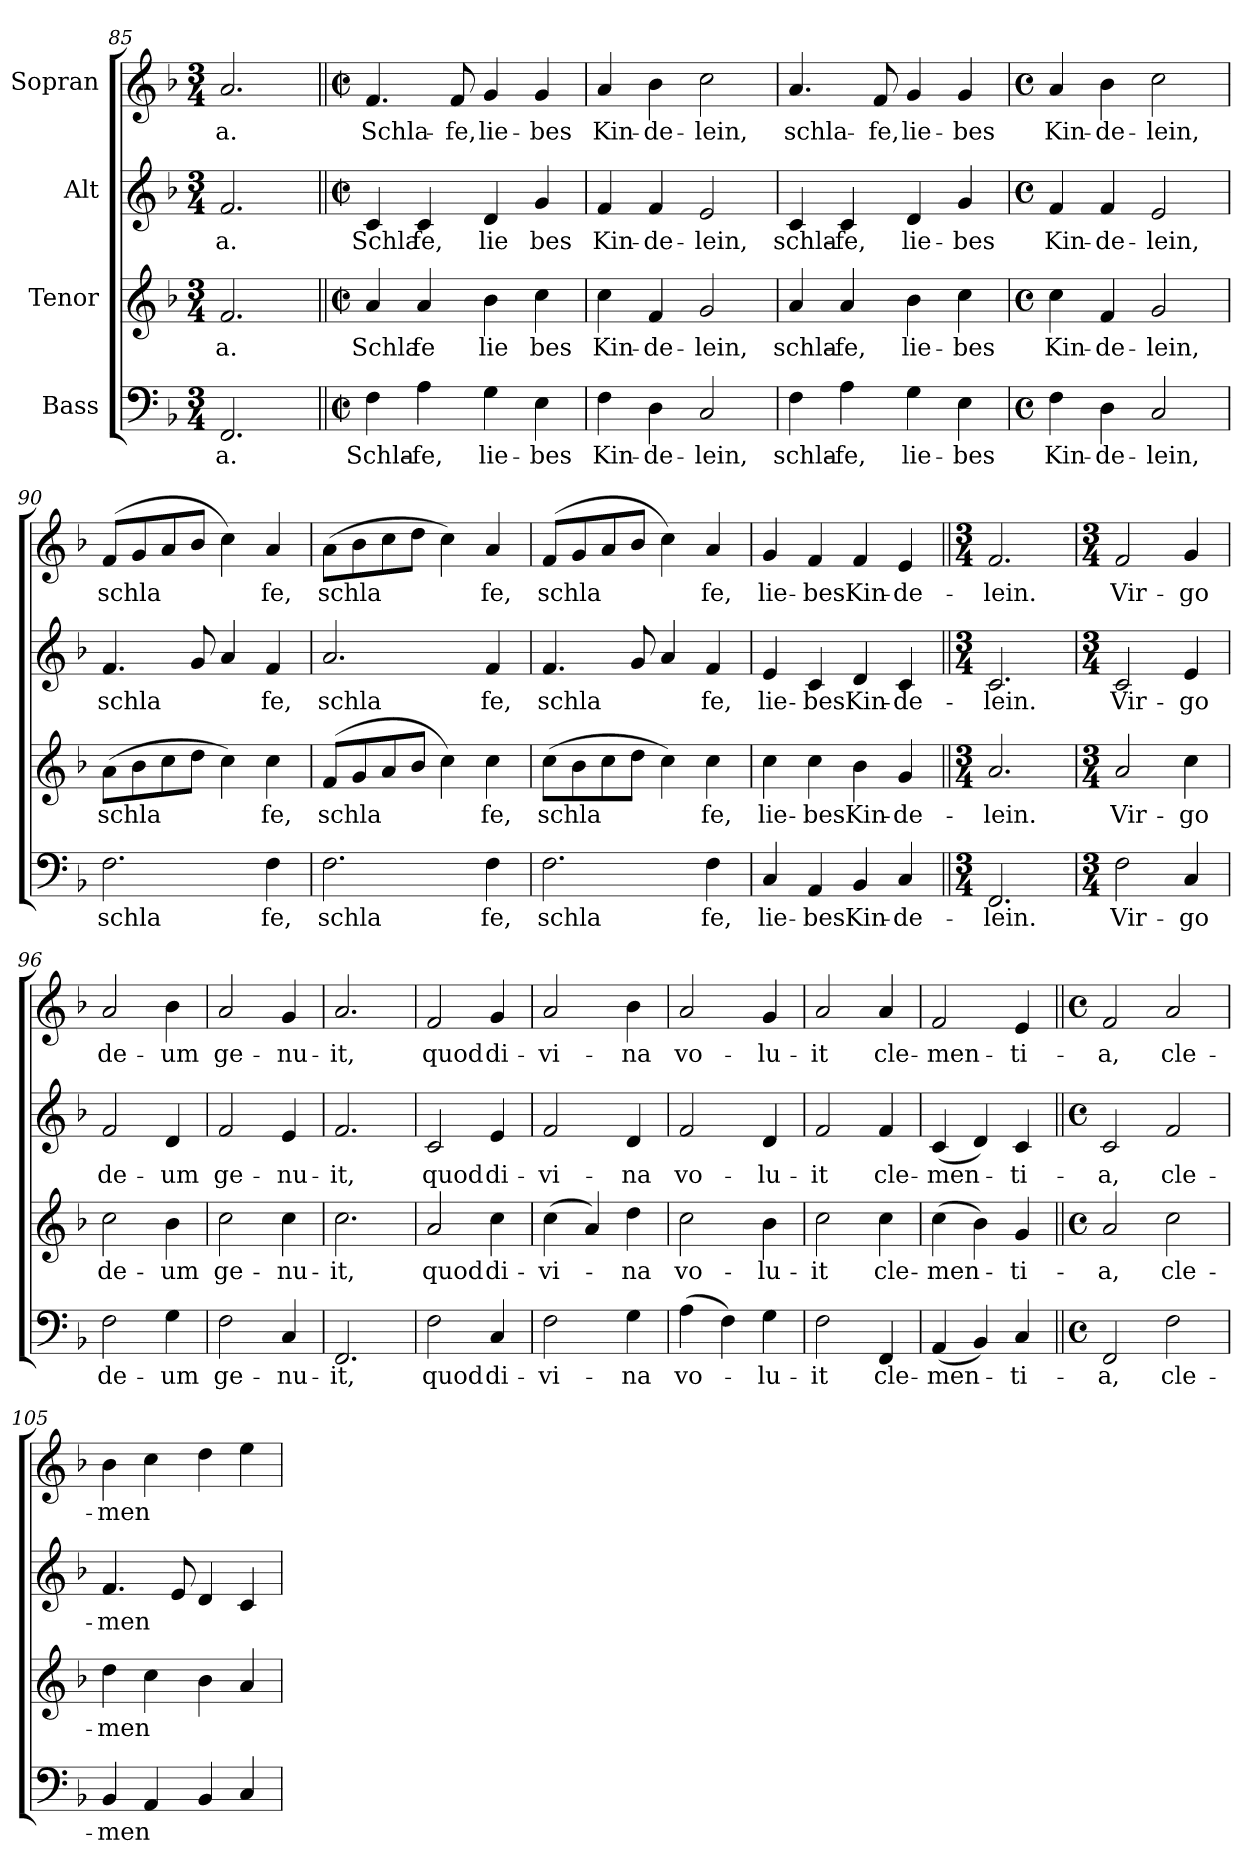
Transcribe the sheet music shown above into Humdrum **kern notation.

**kern	**text	**kern	**text	**kern	**text	**kern	**text
*part4	*part4	*part3	*part3	*part2	*part2	*part1	*part1
*staff4	*staff4	*staff3	*staff3	*staff2	*staff2	*staff1	*staff1
*I"Bass	*	*I"Tenor	*	*I"Alt	*	*I"Sopran	*
*clefF4	*	*clefG2	*	*clefG2	*	*clefG2	*
*k[b-]	*	*k[b-]	*	*k[b-]	*	*k[b-]	*
*F:	*	*F:	*	*F:	*	*F:	*
*M3/4	*	*M3/4	*	*M3/4	*	*M3/4	*
=85	=85	=85	=85	=85	=85	=85	=85
!	!LO:LY:b	!	!LO:LY:b	!	!LO:LY:b	!	!LO:LY:b
2.FF	-a.	2.f	a.	2.f	a.	2.a	-a.
=86||	=86||	=86||	=86||	=86||	=86||	=86||	=86||
*M2/2	*	*M2/2	*	*M2/2	*	*M2/2	*
*met(c|)	*	*met(c|)	*	*met(c|)	*	*met(c|)	*
!	!LO:LY:b	!	!LO:LY:b	!	!LO:LY:b	!	!LO:LY:b
4F	Schla-	4a	Schla	4c	Schla	4.f	Schla-
!	!LO:LY:b	!	!LO:LY:b	!	!LO:LY:b	!	!
4A	-fe,	4a	fe	4c	fe,	.	.
!	!	!	!	!	!	!	!LO:LY:b
.	.	.	.	.	.	8f	-fe,
!	!LO:LY:b	!	!LO:LY:b	!	!LO:LY:b	!	!LO:LY:b
4G	lie-	4b-	lie	4d	lie	4g	lie-
!	!LO:LY:b	!	!LO:LY:b	!	!LO:LY:b	!	!LO:LY:b
4E	-bes	4cc	bes	4g	bes	4g	-bes
=87	=87	=87	=87	=87	=87	=87	=87
!	!LO:LY:b	!	!LO:LY:b	!	!LO:LY:b	!	!LO:LY:b
4F	Kin-	4cc	Kin-	4f	Kin-	4a	Kin-
!	!LO:LY:b	!	!LO:LY:b	!	!LO:LY:b	!	!LO:LY:b
4D	-de-	4f	-de-	4f	-de-	4b-	-de-
!	!LO:LY:b	!	!LO:LY:b	!	!LO:LY:b	!	!LO:LY:b
2C	-lein,	2g	-lein,	2e	-lein,	2cc	-lein,
=88	=88	=88	=88	=88	=88	=88	=88
!	!LO:LY:b	!	!LO:LY:b	!	!LO:LY:b	!	!LO:LY:b
4F	schla-	4a	schla-	4c	schla-	4.a	schla-
!	!LO:LY:b	!	!LO:LY:b	!	!LO:LY:b	!	!
4A	-fe,	4a	-fe,	4c	-fe,	.	.
!	!	!	!	!	!	!	!LO:LY:b
.	.	.	.	.	.	8f	-fe,
!	!LO:LY:b	!	!LO:LY:b	!	!LO:LY:b	!	!LO:LY:b
4G	lie-	4b-	lie-	4d	lie-	4g	lie-
!	!LO:LY:b	!	!LO:LY:b	!	!LO:LY:b	!	!LO:LY:b
4E	-bes	4cc	-bes	4g	-bes	4g	-bes
!!LO:LB:g=z
=89	=89	=89	=89	=89	=89	=89	=89
*M4/4	*	*M4/4	*	*M4/4	*	*M4/4	*
*met(c)	*	*met(c)	*	*met(c)	*	*met(c)	*
!	!LO:LY:b	!	!LO:LY:b	!	!LO:LY:b	!	!LO:LY:b
4F	Kin-	4cc	Kin-	4f	Kin-	4a	Kin-
!	!LO:LY:b	!	!LO:LY:b	!	!LO:LY:b	!	!LO:LY:b
4D	-de-	4f	-de-	4f	-de-	4b-	-de-
!	!LO:LY:b	!	!LO:LY:b	!	!LO:LY:b	!	!LO:LY:b
2C	-lein,	2g	-lein,	2e	-lein,	2cc	-lein,
=90	=90	=90	=90	=90	=90	=90	=90
!	!LO:LY:b	!	!LO:LY:b	!	!LO:LY:b	!	!LO:LY:b
2.F	schla	(>8aL	schla	4.f	schla	(<8fL	schla
.	.	8b-	.	.	.	8g	.
.	.	8cc	.	.	.	8a	.
.	.	8ddJ	.	8g	.	8b-J	.
.	.	4cc)	.	4a	.	4cc)	.
!	!LO:LY:b	!	!LO:LY:b	!	!LO:LY:b	!	!LO:LY:b
4F	fe,	4cc	fe,	4f	fe,	4a	fe,
=91	=91	=91	=91	=91	=91	=91	=91
!	!LO:LY:b	!	!LO:LY:b	!	!LO:LY:b	!	!LO:LY:b
2.F	schla	(<8fL	schla	2.a	schla	(>8aL	schla
.	.	8g	.	.	.	8b-	.
.	.	8a	.	.	.	8cc	.
.	.	8b-J	.	.	.	8ddJ	.
.	.	4cc)	.	.	.	4cc)	.
!	!LO:LY:b	!	!LO:LY:b	!	!LO:LY:b	!	!LO:LY:b
4F	fe,	4cc	fe,	4f	fe,	4a	fe,
=92	=92	=92	=92	=92	=92	=92	=92
!	!LO:LY:b	!	!LO:LY:b	!	!LO:LY:b	!	!LO:LY:b
2.F	schla	(>8ccL	schla	4.f	schla	(<8fL	schla
.	.	8b-	.	.	.	8g	.
.	.	8cc	.	.	.	8a	.
.	.	8ddJ	.	8g	.	8b-J	.
.	.	4cc)	.	4a	.	4cc)	.
!	!LO:LY:b	!	!LO:LY:b	!	!LO:LY:b	!	!LO:LY:b
4F	fe,	4cc	fe,	4f	fe,	4a	fe,
=93	=93	=93	=93	=93	=93	=93	=93
!	!LO:LY:b	!	!LO:LY:b	!	!LO:LY:b	!	!LO:LY:b
4C	lie-	4cc	lie-	4e	lie-	4g	lie-
!	!LO:LY:b	!	!LO:LY:b	!	!LO:LY:b	!	!LO:LY:b
4AA	-bes	4cc	-bes	4c	-bes	4f	-bes
!	!LO:LY:b	!	!LO:LY:b	!	!LO:LY:b	!	!LO:LY:b
4BB-	Kin-	4b-	Kin-	4d	Kin-	4f	Kin-
!	!LO:LY:b	!	!LO:LY:b	!	!LO:LY:b	!	!LO:LY:b
4C	-de-	4g	-de-	4c	-de-	4e	-de-
=94||	=94||	=94||	=94||	=94||	=94||	=94||	=94||
*M3/4	*	*M3/4	*	*M3/4	*	*M3/4	*
!	!LO:LY:b	!	!LO:LY:b	!	!LO:LY:b	!	!LO:LY:b
2.FF	-lein.	2.a	-lein.	2.c	-lein.	2.f	-lein.
!!LO:LB:g=z
=95	=95	=95	=95	=95	=95	=95	=95
*M3/4	*	*M3/4	*	*M3/4	*	*M3/4	*
!	!LO:LY:b	!	!LO:LY:b	!	!LO:LY:b	!	!LO:LY:b
2F	Vir-	2a	Vir-	2c	Vir-	2f	Vir-
!	!LO:LY:b	!	!LO:LY:b	!	!LO:LY:b	!	!LO:LY:b
4C	-go	4cc	-go	4e	-go	4g	-go
=96	=96	=96	=96	=96	=96	=96	=96
!	!LO:LY:b	!	!LO:LY:b	!	!LO:LY:b	!	!LO:LY:b
2F	de-	2cc	de-	2f	de-	2a	de-
!	!LO:LY:b	!	!LO:LY:b	!	!LO:LY:b	!	!LO:LY:b
4G	-um	4b-	-um	4d	-um	4b-	-um
=97	=97	=97	=97	=97	=97	=97	=97
!	!LO:LY:b	!	!LO:LY:b	!	!LO:LY:b	!	!LO:LY:b
2F	ge-	2cc	ge-	2f	ge-	2a	ge-
!	!LO:LY:b	!	!LO:LY:b	!	!LO:LY:b	!	!LO:LY:b
4C	-nu-	4cc	-nu-	4e	-nu-	4g	-nu-
=98	=98	=98	=98	=98	=98	=98	=98
!	!LO:LY:b	!	!LO:LY:b	!	!LO:LY:b	!	!LO:LY:b
2.FF	-it,	2.cc	-it,	2.f	-it,	2.a	-it,
=99	=99	=99	=99	=99	=99	=99	=99
!	!LO:LY:b	!	!LO:LY:b	!	!LO:LY:b	!	!LO:LY:b
2F	quod	2a	quod	2c	quod	2f	quod
!	!LO:LY:b	!	!LO:LY:b	!	!LO:LY:b	!	!LO:LY:b
4C	di-	4cc	di-	4e	di-	4g	di-
=100	=100	=100	=100	=100	=100	=100	=100
!	!LO:LY:b	!	!LO:LY:b	!	!LO:LY:b	!	!LO:LY:b
2F	-vi-	(>4cc	-vi-	2f	-vi-	2a	-vi-
.	.	4a)	.	.	.	.	.
!	!LO:LY:b	!	!LO:LY:b	!	!LO:LY:b	!	!LO:LY:b
4G	-na	4dd	-na	4d	-na	4b-	-na
=101	=101	=101	=101	=101	=101	=101	=101
!	!LO:LY:b	!	!LO:LY:b	!	!LO:LY:b	!	!LO:LY:b
(>4A	vo-	2cc	vo-	2f	vo-	2a	vo-
4F)	.	.	.	.	.	.	.
!	!LO:LY:b	!	!LO:LY:b	!	!LO:LY:b	!	!LO:LY:b
4G	-lu-	4b-	-lu-	4d	-lu-	4g	-lu-
=102	=102	=102	=102	=102	=102	=102	=102
!	!LO:LY:b	!	!LO:LY:b	!	!LO:LY:b	!	!LO:LY:b
2F	-it	2cc	-it	2f	-it	2a	-it
!	!LO:LY:b	!	!LO:LY:b	!	!LO:LY:b	!	!LO:LY:b
4FF	cle-	4cc	cle-	4f	cle-	4a	cle-
!!LO:LB:g=z
=103	=103	=103	=103	=103	=103	=103	=103
!	!LO:LY:b	!	!LO:LY:b	!	!LO:LY:b	!	!LO:LY:b
(<4AA	-men-	(>4cc	-men-	(<4c	-men-	2f	-men-
4BB-)	.	4b-)	.	4d)	.	.	.
!	!LO:LY:b	!	!LO:LY:b	!	!LO:LY:b	!	!LO:LY:b
4C	-ti-	4g	-ti-	4c	-ti-	4e	-ti-
=104||	=104||	=104||	=104||	=104||	=104||	=104||	=104||
*M4/4	*	*M4/4	*	*M4/4	*	*M4/4	*
*met(c)	*	*met(c)	*	*met(c)	*	*met(c)	*
!	!LO:LY:b	!	!LO:LY:b	!	!LO:LY:b	!	!LO:LY:b
2FF	-a,	2a	-a,	2c	-a,	2f	-a,
!	!LO:LY:b	!	!LO:LY:b	!	!LO:LY:b	!	!LO:LY:b
2F	cle-	2cc	cle-	2f	cle-	2a	cle-
=105	=105	=105	=105	=105	=105	=105	=105
!	!LO:LY:b	!	!LO:LY:b	!	!LO:LY:b	!	!LO:LY:b
4BB-	-men	4dd	-men	4.f	-men	4b-	-men
4AA	.	4cc	.	.	.	4cc	.
.	.	.	.	8e	.	.	.
4BB-	.	4b-	.	4d	.	4dd	.
4C	.	4a	.	4c	.	4ee	.
=	=	=	=	=	=	=	=
*-	*-	*-	*-	*-	*-	*-	*-
